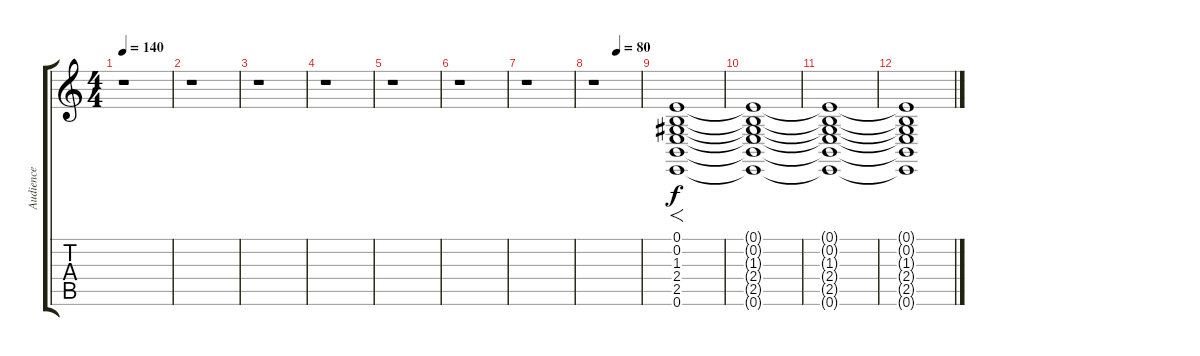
\track ("Audience" "Audience") {instrument applause}
\staff {score tabs}
\tuning (E4 B3 G3 D3 A2 E2) {hide}
\ts (4 4)
\tempo 140
\clef g2
\ks c
r.1{dy f} |
r.1 |
r.1 |
r.1 |
r.1 |
r.1 |
r.1 |
\tempo (80 0.5)
r.1{volume 13} |
(0.1 0.2 1.3 2.4 2.5 0.6).1{f} |
(0.1{t} 0.2{t} 1.3{t} 2.4{t} 2.5{t} 0.6{t}).1 |
(0.1{t} 0.2{t} 1.3{t} 2.4{t} 2.5{t} 0.6{t}).1{volume 0} |
(0.1{t} 0.2{t} 1.3{t} 2.4{t} 2.5{t} 0.6{t}).1
